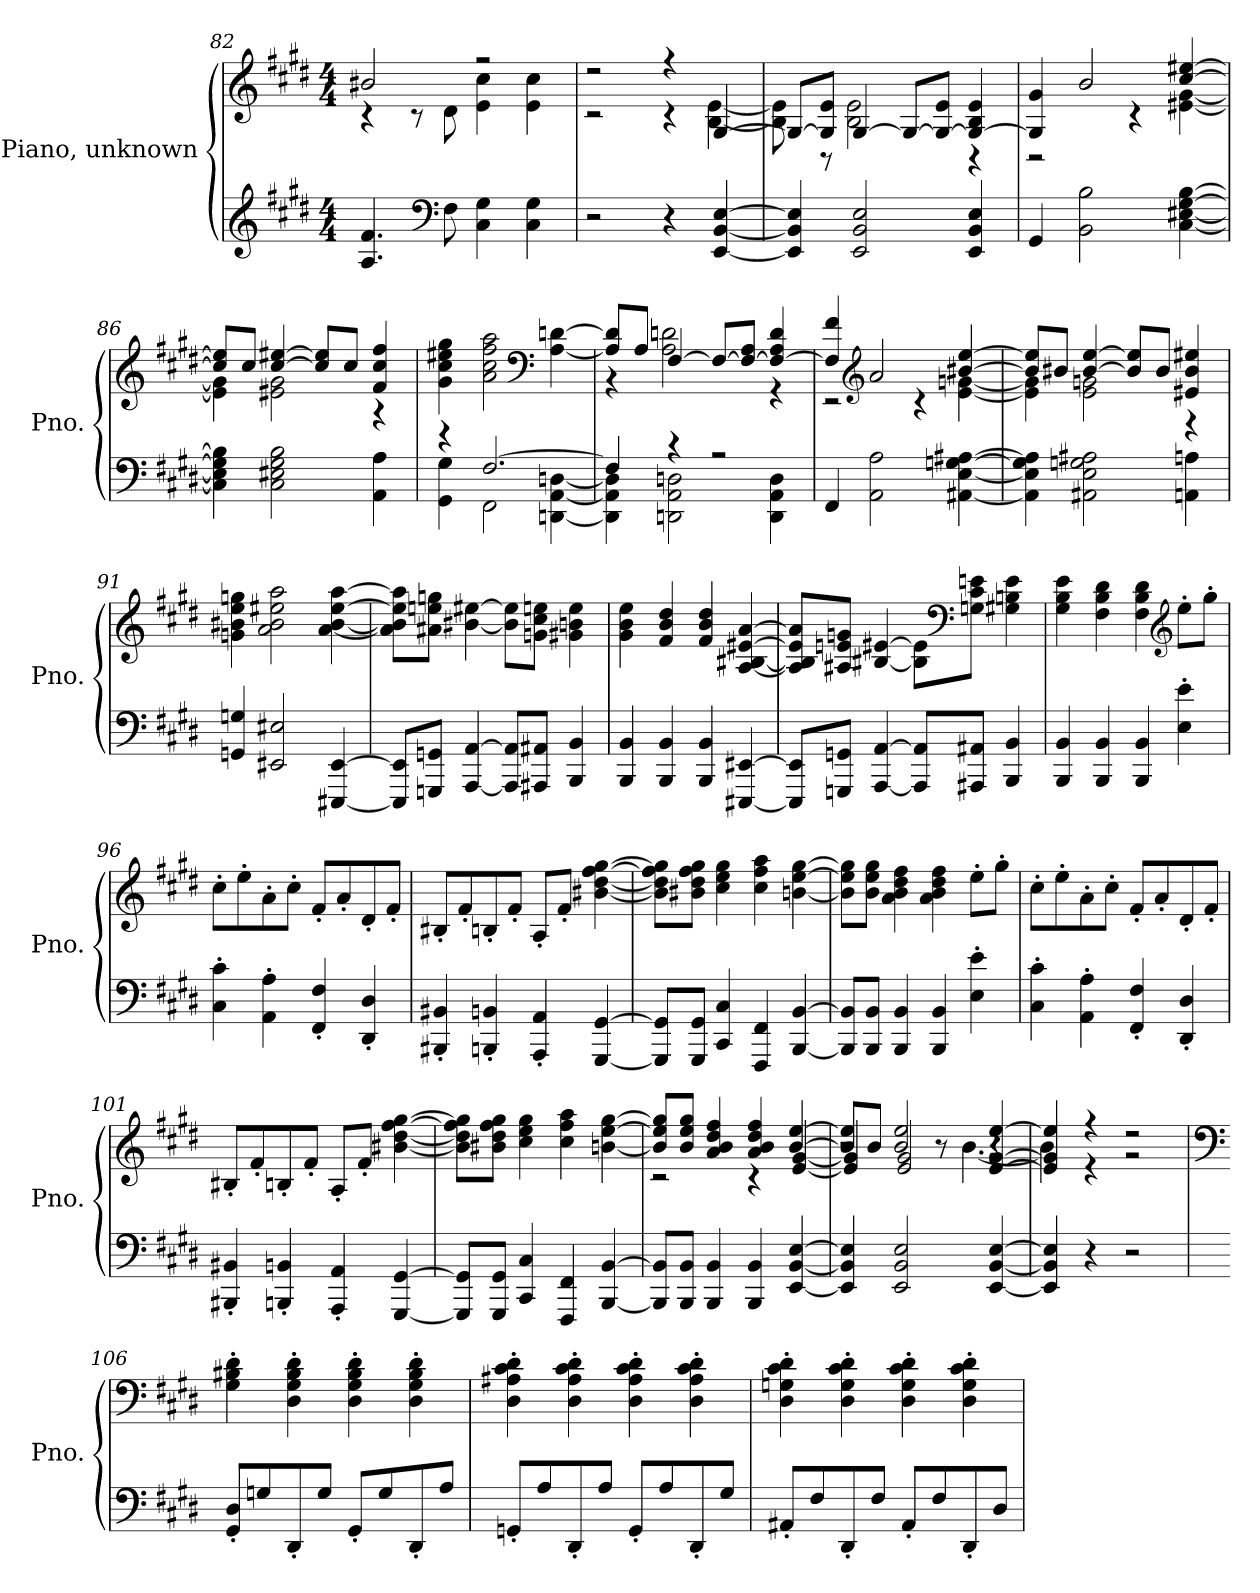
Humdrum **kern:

**kern	**kern
*part1	*part1
*staff2	*staff1
*I"Piano, unknown	*
*I'Pno.	*
*clefG2	*clefG2
*k[f#c#g#d#]	*k[f#c#g#d#]
*M4/4	*M4/4
=82	=82
*	*^
4.A/ 4.f#/	2b#X/	4r
.	.	8r
*clefF4	*	*
8F#\	.	8d#\
4C#\ 4G#\	2r	4e\ 4cc#\
4C#\ 4G#\	.	4e\ 4cc#\
!!LO:LB:g=z	!!
=83	=83	=83
2r	2r	2r
4r	4r	4r
[4EE/ [4BB/ [4E/	[4G#/	[4B\ [4e\
=84	=84	=84
4EE/] 4BB/] 4E/]	8G#/L_	8B\] 8e\]
.	8G#/] 8e/J	8r
2EE/ 2BB/ 2E/	[4G#/	2B\ 2e\
.	8G#/L_	.
.	8G#/_ 8e/J	.
4EE/ 4BB/ 4E/	4G#/_ 4B/ 4e/	4r
=85	=85	=85
4GG#/	4G#/] 4g#/	2r
2BB\ 2B\	2b/	.
.	.	4r
[4C#\ [4E#X\ [4G#\ [4B\	[4cc#/ [4ee#X/	[4e#X\ [4g#\
=86	=86	=86
4C#\] 4E#\] 4G#\] 4B\]	8cc#/] 8ee#/]L	4e#\] 4g#\]
.	8cc#/J	.
2C#\ 2E#X\ 2G#\ 2B\	[4cc#/ [4ee#X/	2e#X\ 2g#\
.	8cc#/] 8ee#/]L	.
.	8cc#/J	.
4AA\ 4A\	4f#/ 4cc#/ 4ff#/	4r
*	*v	*v
=87	=87
*^	*
4r	4GG#\ 4G#\	4g#\ 4cc#\ 4ee#X\ 4gg#\
[2.F#/	2FF#\	2a\ 2cc#\ 2ff#\ 2aa\
*	*	*clefF4
.	[4DDn\ [4AA\ [4Dn\	[4A\ [4dn\
!!LO:LB:g=z
=88	=88	=88
*	*	*^
4F#/]	4DD\] 4AA\] 4D\]	8A/] 8d/]L	4r
.	.	8A/J	.
4r	2DDn\ 2AA\ 2Dn\	[4F#/	2A\ 2dn\
2r	.	8F#/L_	.
.	.	8F#/_ 8A/J	.
.	4DD\ 4AA\ 4D\	4F#/_ 4A/ 4d/	4r
*v	*v	*	*
=89	=89	=89
4FF#/	4F#/] 4f#/	2r
*	*clefG2	*
2AA\ 2A\	2a/	.
.	.	4r
[4AA#X\ [4E\ [4Gn\ [4A#X\	[4b#X/ [4ee/	[4e\ [4gn\
=90	=90	=90
4AA#\] 4E\] 4G\] 4A#\]	8b#/] 8ee/]L	4e\] 4g\]
.	8b#X/J	.
2AA#X\ 2E\ 2Gn\ 2A#X\	[4b#/ [4ee/	2e\ 2gn\
.	8b#/] 8ee/]L	.
.	8b#/J	.
4AAn\ 4An\	4e#X/ 4b#/ 4ee#X/	4r
*	*v	*v
=91	=91
4GGn/ 4Gn/	4gn\ 4b#X\ 4ee\ 4ggn\
2EE#X/ 2E#X/	2a\ 2b#\ 2ee#X\ 2aa\
[4EEE#X/ [4EE#/	[4a\ [4b#\ [4ee#\ [4aa\
!!LO:PB:g=z
=92	=92
8EEE#/] 8EE#/]L	8a\] 8b#\] 8ee#\] 8aa\]L
8GGGn/ 8GGn/J	8a#X\ 8een\ 8ggn\J
[4AAA/ [4AA/	[4b#X\ [4ee#X\
8AAA/] 8AA/]L	8b#\] 8ee#\]L
8AAA#X/ 8AA#X/J	8gn\ 8cc#\ 8een\J
4BBB/ 4BB/	4g#X\ 4bn\ 4ee\
=93	=93
4BBB/ 4BB/	4g#\ 4b\ 4ee\
4BBB/ 4BB/	4f#/ 4b/ 4dd#/
4BBB/ 4BB/	4f#/ 4b/ 4dd#/
[4EEE#X/ [4EE#X/	[4A/ [4B#X/ [4e#X/ [4a/
=94	=94
8EEE#/] 8EE#/]L	8A/] 8B#/] 8e#/] 8a/]L
8GGGn/ 8GGn/J	8A#X/ 8en/ 8gn/J
[4AAA/ [4AA/	[4B#X/ [4e#X/
8AAA/] 8AA/]L	8B#\] 8e#\]L
*	*clefF4
8AAA#X/ 8AA#X/J	8Gn\ 8c#\ 8en\J
4BBB/ 4BB/	4G#X\ 4Bn\ 4e\
!!LO:LB:g=z
=95	=95
4BBB/ 4BB/	4G#\ 4B\ 4e\
4BBB/ 4BB/	4F#\ 4B\ 4d#\
4BBB/ 4BB/	4F#\ 4B\ 4d#\
*	*clefG2
4E\' 4e\'	8ee'\L
.	8gg#'\J
=96	=96
4C#\' 4c#\'	8cc#'\L
.	8ee'\
4AA\' 4A\'	8a'\
.	8cc#'\J
4FF#/' 4F#/'	8f#'/L
.	8a'/
4DD#/' 4D#/'	8d#'/
.	8f#'/J
=97	=97
4BBB#X/' 4BB#X/'	8B#X'/L
.	8f#'/
4BBBn/' 4BBn/'	8Bn'/
.	8f#'/J
4AAA/' 4AA/'	8A'/L
.	8f#'/J
[4GGG#/ [4GG#/	[4b#X\ [4dd#\ [4ff#\ [4gg#\
=98	=98
8GGG#/] 8GG#/]L	8b#\] 8dd#\] 8ff#\] 8gg#\]L
8GGG#/ 8GG#/J	8b#X\ 8dd#\ 8ff#\ 8gg#\J
4CC#/ 4C#/	4cc#\ 4ee\ 4gg#\
4FFF#/ 4FF#/	4cc#\ 4ff#\ 4aa\
[4BBB/ [4BB/	[4bn\ [4ee\ [4gg#\
!!LO:LB:g=z
=99	=99
8BBB/] 8BB/]L	8b\] 8ee\] 8gg#\]L
8BBB/ 8BB/J	8b\ 8ee\ 8gg#\J
4BBB/ 4BB/	4a\ 4b\ 4dd#\ 4ff#\
4BBB/ 4BB/	4a\ 4b\ 4dd#\ 4ff#\
4E\' 4e\'	8ee'\L
.	8gg#'\J
=100	=100
4C#\' 4c#\'	8cc#'\L
.	8ee'\
4AA\' 4A\'	8a'\
.	8cc#'\J
4FF#/' 4F#/'	8f#'/L
.	8a'/
4DD#/' 4D#/'	8d#'/
.	8f#'/J
=101	=101
4BBB#X/' 4BB#X/'	8B#X'/L
.	8f#'/
4BBBn/' 4BBn/'	8Bn'/
.	8f#'/J
4AAA/' 4AA/'	8A'/L
.	8f#'/J
[4GGG#/ [4GG#/	[4b#X\ [4dd#\ [4ff#\ [4gg#\
=102	=102
8GGG#/] 8GG#/]L	8b#\] 8dd#\] 8ff#\] 8gg#\]L
8GGG#/ 8GG#/J	8b#X\ 8dd#\ 8ff#\ 8gg#\J
4CC#/ 4C#/	4cc#\ 4ee\ 4gg#\
4FFF#/ 4FF#/	4cc#\ 4ff#\ 4aa\
[4BBB/ [4BB/	[4bn\ [4ee\ [4gg#\
!!LO:LB:g=z
=103	=103
*	*^
8BBB/] 8BB/]L	8b/] 8ee/] 8gg#/]L	2r
8BBB/ 8BB/J	8b/ 8ee/ 8gg#/J	.
4BBB/ 4BB/	4a/ 4b/ 4dd#/ 4ff#/	.
4BBB/ 4BB/	4a/ 4b/ 4dd#/ 4ff#/	4r
[4EE/ [4BB/ [4E/	[4b/ [4ee/	[4e/ [4g#/
=104	=104	=104
*	*	*^
4EE/] 4BB/] 4E/]	8b/] 8ee/]L	2r	4e/] 4g#/]
.	8b/J	.	.
2EE/ 2BB/ 2E/	2b/ 2ee/	.	2e/ 2g#/
.	.	8r	.
.	.	[4.b\	.
[4EE/ [4BB/ [4E/	[4e/ [4g#/ [4ee/	.	4r
*	*	*v	*v
=105	=105	=105
4EE/] 4BB/] 4E/]	4e/] 4g#/] 4ee/]	4b\]
4r	4r	4r
2r	2r	2r
*	*v	*v
=106	=106
*	*clefF4
8GG#/' 8D#/'L	4G#\' 4B#X\' 4d#\'
8Gn/	.
8DD#'/	4D#\' 4G#\' 4B#\' 4d#\'
8G/J	.
8GG#'/L	4D#\' 4G#\' 4B#\' 4d#\'
8G/	.
8DD#'/	4D#\' 4G#\' 4B#\' 4d#\'
8A/J	.
=107	=107
8GGn'/L	4D#\' 4A#X\' 4c#\' 4d#\'
8A/	.
8DD#'/	4D#\' 4A#\' 4c#\' 4d#\'
8A/J	.
8GG'/L	4D#\' 4A#\' 4c#\' 4d#\'
8A/	.
8DD#'/	4D#\' 4A#\' 4c#\' 4d#\'
8G#/J	.
!!LO:LB:g=z
=108	=108
8AA#X'/L	4D#\' 4Gn\' 4c#\' 4d#\'
8F#/	.
8DD#'/	4D#\' 4G\' 4c#\' 4d#\'
8F#/J	.
8AA#'/L	4D#\' 4G\' 4c#\' 4d#\'
8F#/	.
8DD#'/	4D#\' 4G\' 4c#\' 4d#\'
8D#/J	.
=	=
*-	*-
